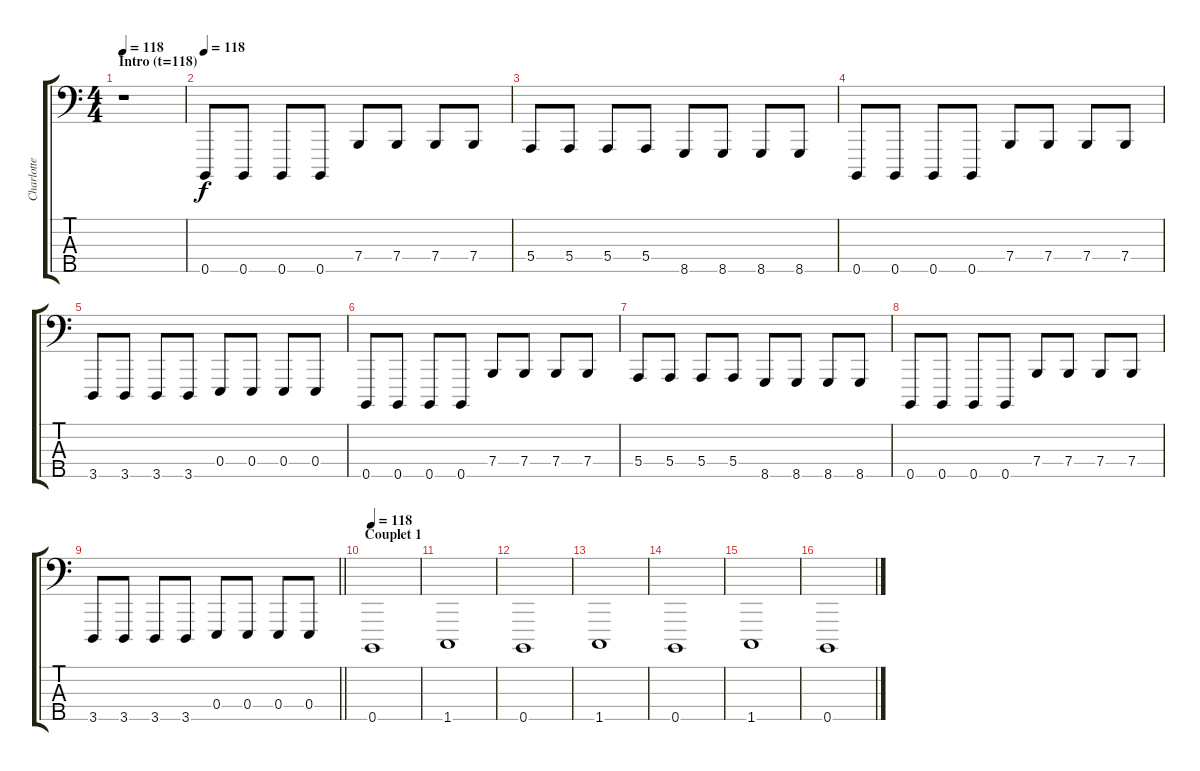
\track ("Charlotte - Basse" "Charlotte ") {instrument lead8bassandlead}
\staff {score tabs}
\tuning (G2 D2 A1 E1 B0) {hide}
\ts (4 4)
\section ("" "Intro (t=118)")
\tempo 118
\clef f4
\ks c
r.1{dy f instrument lead8bassandlead} |
\tempo 118
0.5.8{volume 12 balance 8 instrument lead8bassandlead} 0.5.8 0.5.8 0.5.8 7.4.8 7.4.8 7.4.8 7.4.8 |
5.4.8 5.4.8 5.4.8 5.4.8 8.5.8 8.5.8 8.5.8 8.5.8 |
0.5.8 0.5.8 0.5.8 0.5.8 7.4.8 7.4.8 7.4.8 7.4.8 |
3.5.8 3.5.8 3.5.8 3.5.8 0.4.8 0.4.8 0.4.8 0.4.8 |
0.5.8 0.5.8 0.5.8 0.5.8 7.4.8 7.4.8 7.4.8 7.4.8 |
5.4.8 5.4.8 5.4.8 5.4.8 8.5.8 8.5.8 8.5.8 8.5.8 |
0.5.8 0.5.8 0.5.8 0.5.8 7.4.8 7.4.8 7.4.8 7.4.8 |
\barLineRight lightlight
3.5.8 3.5.8 3.5.8 3.5.8 0.4.8 0.4.8 0.4.8 0.4.8 |
\section ("" "Couplet 1")
\tempo 118
0.5.1{volume 16 balance 8 instrument fretlessbass} |
1.5.1 |
0.5.1 |
1.5.1 |
0.5.1{volume 16 balance 8 instrument fretlessbass} |
1.5.1 |
0.5.1
